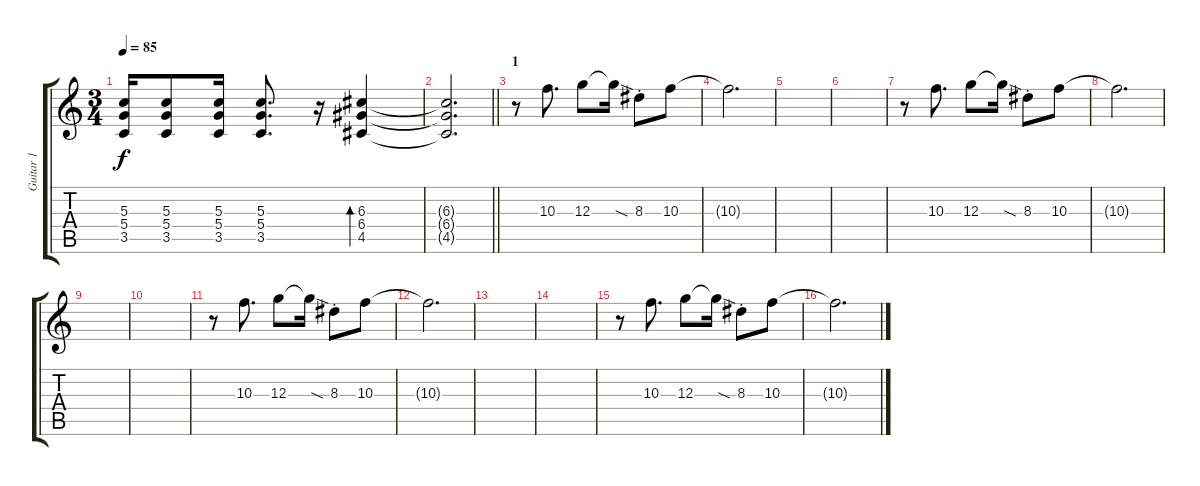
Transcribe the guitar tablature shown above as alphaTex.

\track ("Guitar 1" "Guitar 1") {instrument electricguitarclean}
\staff {score tabs}
\tuning (E4 B3 G3 D3 A2 D2) {hide}
\ts (3 4)
\tempo 85
\clef g2
\ks c
(5.3 5.4 3.5).16{dy f} (5.3 5.4 3.5).8 (5.3 5.4 3.5).16 (5.3 5.4 3.5).8{d} r.16 (6.3 6.4 4.5).4{bd 120} |
\barLineRight lightlight
(6.3{t} 6.4{t} 4.5{t}).2{d} |
\section ("" "1")
r.8{volume 15 balance 0} 10.3.8{d} 12.3.8 12.3{sod t}.16 8.3{st}.8 10.3.8 |
10.3{t}.2{d} |
|
|
r.8 10.3.8{d} 12.3.8 12.3{sod t}.16 8.3{st}.8 10.3.8 |
10.3{t}.2{d} |
|
|
r.8 10.3.8{d} 12.3.8 12.3{sod t}.16 8.3{st}.8 10.3.8 |
10.3{t}.2{d} |
|
|
r.8 10.3.8{d} 12.3.8 12.3{sod t}.16 8.3{st}.8 10.3.8 |
10.3{t}.2{d}
